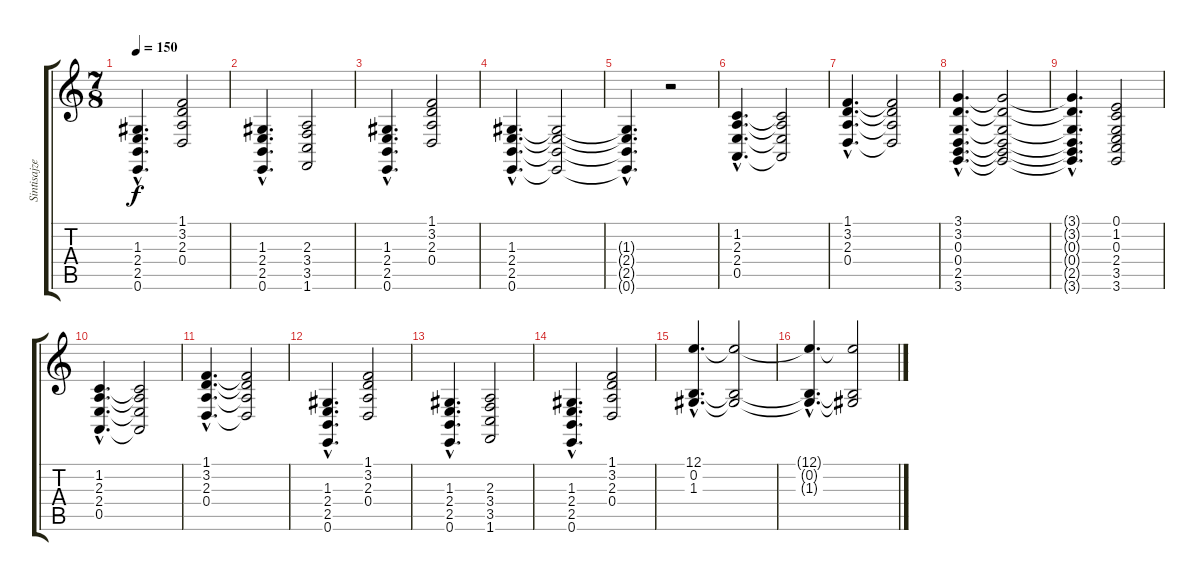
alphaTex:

\track ("Sintisajzer" "Sintisajze") {instrument drawbarorgan}
\staff {score tabs}
\tuning (E4 B3 G3 D3 A2 E2) {hide}
\ts (7 8)
\tempo 150
\clef g2
\ks c
(1.3{hac} 2.4{hac} 2.5{hac} 0.6{hac}).4{d dy f} (1.1 3.2 2.3 0.4).2 |
(1.3{hac} 2.4{hac} 2.5{hac} 0.6{hac}).4{d} (2.3 3.4 3.5 1.6).2 |
(1.3{hac} 2.4{hac} 2.5{hac} 0.6{hac}).4{d} (1.1 3.2 2.3 0.4).2 |
(1.3{hac} 2.4{hac} 2.5{hac} 0.6{hac}).4{d} (1.3{t} 2.4{t} 2.5{t} 0.6{t}).2 |
(1.3{hac t} 2.4{hac t} 2.5{hac t} 0.6{hac t}).4{d} r.2 |
(1.2{hac} 2.3{hac} 2.4{hac} 0.5{hac}).4{d} (1.2{t} 2.3{t} 2.4{t} 0.5{t}).2 |
(1.1{hac} 3.2{hac} 2.3{hac} 0.4{hac}).4{d} (1.1{t} 3.2{t} 2.3{t} 0.4{t}).2 |
(3.1{hac} 3.2{hac} 0.3{hac} 0.4{hac} 2.5{hac} 3.6{hac}).4{d} (3.1{t} 3.2{t} 0.3{t} 0.4{t} 2.5{t} 3.6{t}).2 |
(3.1{hac t} 3.2{hac t} 0.3{hac t} 0.4{hac t} 2.5{hac t} 3.6{hac t}).4{d} (0.1 1.2 0.3 2.4 3.5 3.6).2 |
(1.2{hac} 2.3{hac} 2.4{hac} 0.5{hac}).4{d} (1.2{t} 2.3{t} 2.4{t} 0.5{t}).2 |
(1.1{hac} 3.2{hac} 2.3{hac} 0.4{hac}).4{d} (1.1{t} 3.2{t} 2.3{t} 0.4{t}).2 |
(1.3{hac} 2.4{hac} 2.5{hac} 0.6{hac}).4{d} (1.1 3.2 2.3 0.4).2 |
(1.3{hac} 2.4{hac} 2.5{hac} 0.6{hac}).4{d} (2.3 3.4 3.5 1.6).2 |
(1.3{hac} 2.4{hac} 2.5{hac} 0.6{hac}).4{d} (1.1 3.2 2.3 0.4).2 |
(12.1{hac} 0.2{hac} 1.3{hac}).4{d} (12.1{t} 0.2{t} 1.3{t}).2 |
(12.1{hac t} 0.2{hac t} 1.3{hac t}).4{d} (12.1{t} 0.2{t} 1.3{t}).2
